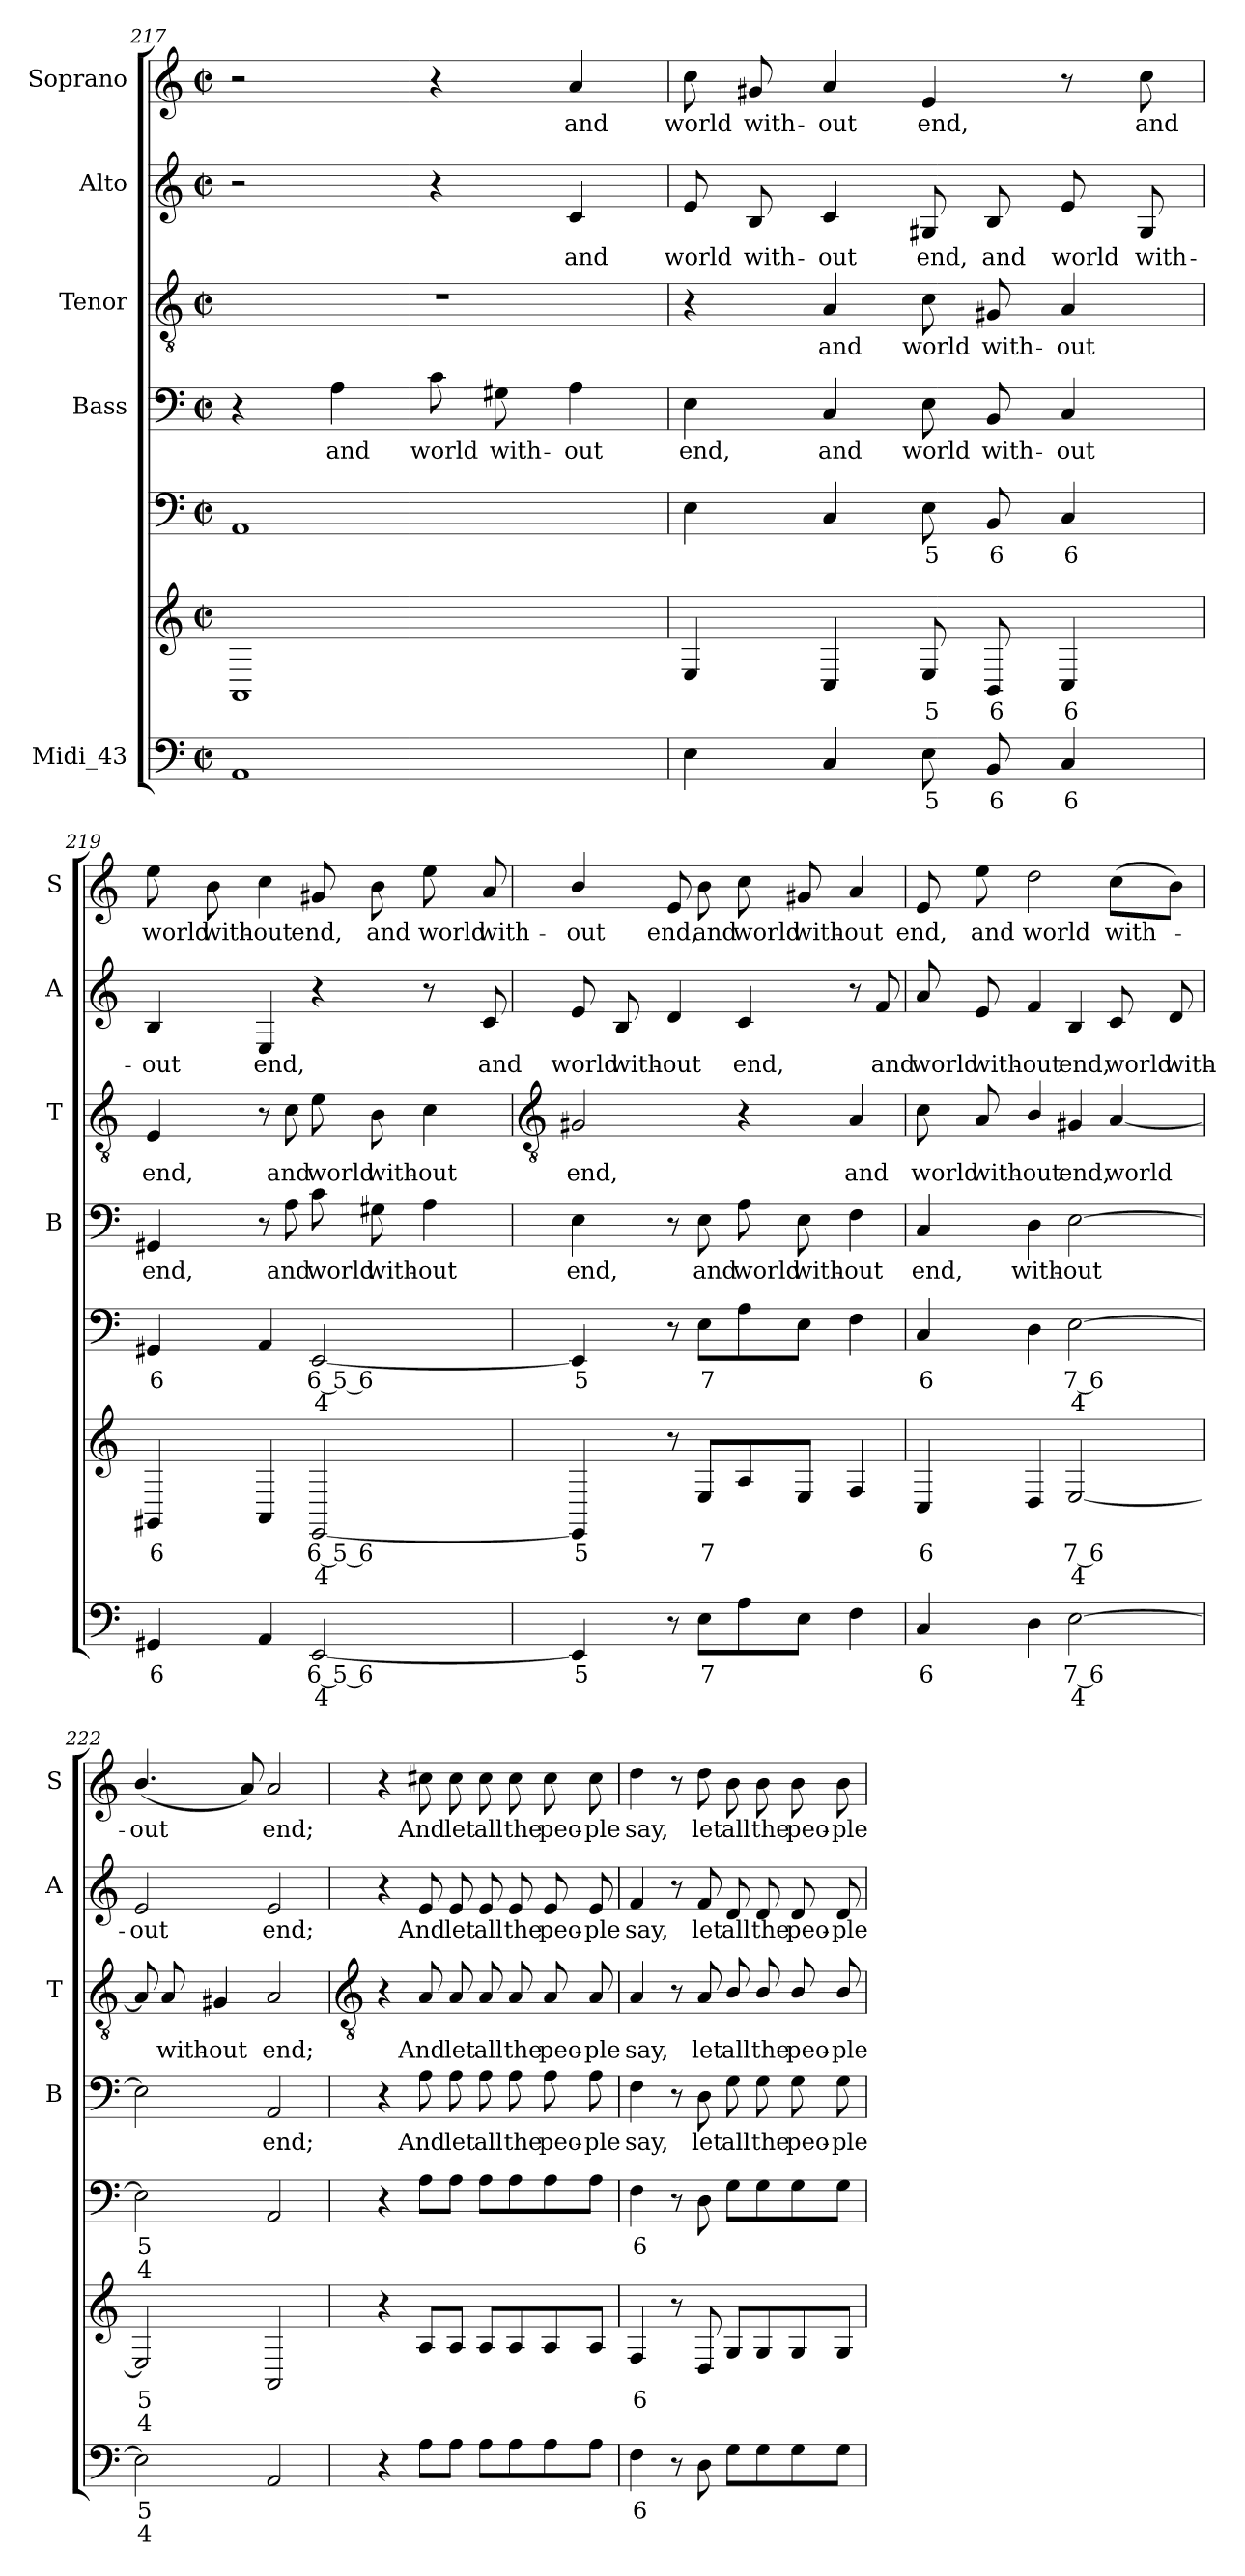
**kern	**text	**text	**kern	**text	**text	**kern	**text	**text	**kern	**text	**kern	**text	**kern	**text	**kern	**text
*part5	*part5	*part5	*part5	*part5	*part5	*part5	*part5	*part5	*part4	*part4	*part3	*part3	*part2	*part2	*part1	*part1
*staff7	*staff7	*staff7	*staff6	*staff6	*staff6	*staff5	*staff5	*staff5	*staff4	*staff4	*staff3	*staff3	*staff2	*staff2	*staff1	*staff1
*I"Midi_43	*	*	*	*	*	*	*	*	*I"Bass	*	*I"Tenor	*	*I"Alto	*	*I"Soprano	*
*	*	*	*	*	*	*	*	*	*I'B	*	*I'T	*	*I'A	*	*I'S	*
!!LO:LB:g=z
*clefF4	*	*	*clefG2	*	*	*clefF4	*	*	*clefF4	*	*clefGv2	*	*clefG2	*	*clefG2	*
*k[]	*	*	*k[]	*	*	*k[]	*	*	*k[]	*	*k[]	*	*k[]	*	*k[]	*
*C:	*	*	*C:	*	*	*C:	*	*	*C:	*	*C:	*	*C:	*	*C:	*
*M2/2	*	*	*M2/2	*	*	*M2/2	*	*	*M2/2	*	*M2/2	*	*M2/2	*	*M2/2	*
*met(c|)	*	*	*met(c|)	*	*	*met(c|)	*	*	*met(c|)	*	*met(c|)	*	*met(c|)	*	*met(c|)	*
=217	=217	=217	=217	=217	=217	=217	=217	=217	=217	=217	=217	=217	=217	=217	=217	=217
1AA	.	.	1AA	.	.	1AA	.	.	4r	.	1r	.	2r	.	2r	.
!	!	!	!	!	!	!	!	!	!	!LO:LY:b	!	!	!	!	!	!
.	.	.	.	.	.	.	.	.	4A	and	.	.	.	.	.	.
!	!	!	!	!	!	!	!	!	!	!LO:LY:b	!	!	!	!	!	!
.	.	.	.	.	.	.	.	.	8c	world	.	.	4r	.	4r	.
!	!	!	!	!	!	!	!	!	!	!LO:LY:b	!	!	!	!	!	!
.	.	.	.	.	.	.	.	.	8G#X	with-	.	.	.	.	.	.
!	!	!	!	!	!	!	!	!	!	!LO:LY:b	!	!	!	!LO:LY:b	!	!LO:LY:b
.	.	.	.	.	.	.	.	.	4A	-out	.	.	4c	and	4a	and
=218	=218	=218	=218	=218	=218	=218	=218	=218	=218	=218	=218	=218	=218	=218	=218	=218
!	!	!	!	!	!	!	!	!	!	!LO:LY:b	!	!	!	!LO:LY:b	!	!LO:LY:b
4E	.	.	4E	.	.	4E	.	.	4E	end,	4r	.	8e	world	8cc	world
!	!	!	!	!	!	!	!	!	!	!	!	!	!	!LO:LY:b	!	!LO:LY:b
.	.	.	.	.	.	.	.	.	.	.	.	.	8B	with-	8g#X	with-
!	!	!	!	!	!	!	!	!	!	!LO:LY:b	!	!LO:LY:b	!	!LO:LY:b	!	!LO:LY:b
4C	.	.	4C	.	.	4C	.	.	4C	and	4A	and	4c	-out	4a	-out
!	!LO:LY:b	!	!	!LO:LY:b	!	!	!LO:LY:b	!	!	!LO:LY:b	!	!LO:LY:b	!	!LO:LY:b	!	!LO:LY:b
8E	5	.	8E	5	.	8E	5	.	8E	world	8c	world	8G#X	end,	4e	end,
!	!LO:LY:b	!	!	!LO:LY:b	!	!	!LO:LY:b	!	!	!LO:LY:b	!	!LO:LY:b	!	!LO:LY:b	!	!
8BB	6	.	8BB	6	.	8BB	6	.	8BB	with-	8G#X	with-	8B	and	.	.
!	!LO:LY:b	!	!	!LO:LY:b	!	!	!LO:LY:b	!	!	!LO:LY:b	!	!LO:LY:b	!	!LO:LY:b	!	!
4C	6	.	4C	6	.	4C	6	.	4C	-out	4A	-out	8e	world	8r	.
!	!	!	!	!	!	!	!	!	!	!	!	!	!	!LO:LY:b	!	!LO:LY:b
.	.	.	.	.	.	.	.	.	.	.	.	.	8G#	with-	8cc	and
=219	=219	=219	=219	=219	=219	=219	=219	=219	=219	=219	=219	=219	=219	=219	=219	=219
!	!LO:LY:b	!	!	!LO:LY:b	!	!	!LO:LY:b	!	!	!LO:LY:b	!	!LO:LY:b	!	!LO:LY:b	!	!LO:LY:b
4GG#X	6	.	4GG#X	6	.	4GG#X	6	.	4GG#X	end,	4E	end,	4B	-out	8ee	world
!	!	!	!	!	!	!	!	!	!	!	!	!	!	!	!	!LO:LY:b
.	.	.	.	.	.	.	.	.	.	.	.	.	.	.	8b	with-
!	!	!	!	!	!	!	!	!	!	!	!	!	!	!LO:LY:b	!	!LO:LY:b
4AA	.	.	4AA	.	.	4AA	.	.	8r	.	8r	.	4E	end,	4cc	-out
!	!	!	!	!	!	!	!	!	!	!LO:LY:b	!	!LO:LY:b	!	!	!	!
.	.	.	.	.	.	.	.	.	8A	and	8c	and	.	.	.	.
!	!LO:LY:b	!LO:LY:b	!	!LO:LY:b	!LO:LY:b	!	!LO:LY:b	!LO:LY:b	!	!LO:LY:b	!	!LO:LY:b	!	!	!	!LO:LY:b
[2EE	6 5 6	4	[2EE	6 5 6	4	[2EE	6 5 6	4	8c	world	8e	world	4r	.	8g#X	end,
!	!	!	!	!	!	!	!	!	!	!LO:LY:b	!	!LO:LY:b	!	!	!	!LO:LY:b
.	.	.	.	.	.	.	.	.	8G#X	with-	8B	with-	.	.	8b	and
!	!	!	!	!	!	!	!	!	!	!LO:LY:b	!	!LO:LY:b	!	!	!	!LO:LY:b
.	.	.	.	.	.	.	.	.	4A	-out	4c	-out	8r	.	8ee	world
!	!	!	!	!	!	!	!	!	!	!	!	!	!	!LO:LY:b	!	!LO:LY:b
.	.	.	.	.	.	.	.	.	.	.	.	.	8c	and	8a	with-
!!LO:LB:g=z
=220	=220	=220	=220	=220	=220	=220	=220	=220	=220	=220	=220	=220	=220	=220	=220	=220
*	*	*	*	*	*	*	*	*	*	*	*clefGv2	*	*	*	*	*
!	!LO:LY:b	!	!	!LO:LY:b	!	!	!LO:LY:b	!	!	!LO:LY:b	!	!LO:LY:b	!	!LO:LY:b	!	!LO:LY:b
4EE]	5	.	4EE]	5	.	4EE]	5	.	4E	end,	2G#X	end,	8e	world	4b/	-out
!	!	!	!	!	!	!	!	!	!	!	!	!	!	!LO:LY:b	!	!
.	.	.	.	.	.	.	.	.	.	.	.	.	8B	with-	.	.
!	!	!	!	!	!	!	!	!	!	!	!	!	!	!LO:LY:b	!	!LO:LY:b
8r	.	.	8r	.	.	8r	.	.	8r	.	.	.	4d	-out	8e	end,
!	!LO:LY:b	!	!	!LO:LY:b	!	!	!LO:LY:b	!	!	!LO:LY:b	!	!	!	!	!	!LO:LY:b
8EL	7	.	8EL	7	.	8EL	7	.	8E	and	.	.	.	.	8b	and
!	!	!	!	!	!	!	!	!	!	!LO:LY:b	!	!	!	!LO:LY:b	!	!LO:LY:b
8A	.	.	8A	.	.	8A	.	.	8A	world	4r	.	4c	end,	8cc	world
!	!	!	!	!	!	!	!	!	!	!LO:LY:b	!	!	!	!	!	!LO:LY:b
8EJ	.	.	8EJ	.	.	8EJ	.	.	8E	with-	.	.	.	.	8g#X	with-
!	!	!	!	!	!	!	!	!	!	!LO:LY:b	!	!LO:LY:b	!	!	!	!LO:LY:b
4F	.	.	4F	.	.	4F	.	.	4F	-out	4A	and	8r	.	4a	-out
!	!	!	!	!	!	!	!	!	!	!	!	!	!	!LO:LY:b	!	!
.	.	.	.	.	.	.	.	.	.	.	.	.	8f	and	.	.
=221	=221	=221	=221	=221	=221	=221	=221	=221	=221	=221	=221	=221	=221	=221	=221	=221
!	!LO:LY:b	!	!	!LO:LY:b	!	!	!LO:LY:b	!	!	!LO:LY:b	!	!LO:LY:b	!	!LO:LY:b	!	!LO:LY:b
4C	6	.	4C	6	.	4C	6	.	4C	end,	8c	world	8a	world	8e	end,
!	!	!	!	!	!	!	!	!	!	!	!	!LO:LY:b	!	!LO:LY:b	!	!LO:LY:b
.	.	.	.	.	.	.	.	.	.	.	8A	with-	8e	with-	8ee	and
!	!	!	!	!	!	!	!	!	!	!LO:LY:b	!	!LO:LY:b	!	!LO:LY:b	!	!LO:LY:b
4D	.	.	4D	.	.	4D	.	.	4D	with-	4B/	-out	4f	-out	2dd	world
!	!LO:LY:b	!LO:LY:b	!	!LO:LY:b	!LO:LY:b	!	!LO:LY:b	!LO:LY:b	!	!LO:LY:b	!	!LO:LY:b	!	!LO:LY:b	!	!
[2E	7 6	4	[2E	7 6	4	[2E	7 6	4	[2E	-out	4G#X	end,	4B	end,	.	.
!	!	!	!	!	!	!	!	!	!	!	!	!LO:LY:b	!	!LO:LY:b	!	!LO:LY:b
.	.	.	.	.	.	.	.	.	.	.	[4A	world	8c	world	(>8ccL	with-
!	!	!	!	!	!	!	!	!	!	!	!	!	!	!LO:LY:b	!	!
.	.	.	.	.	.	.	.	.	.	.	.	.	8d	with-	8bJ)	.
=222	=222	=222	=222	=222	=222	=222	=222	=222	=222	=222	=222	=222	=222	=222	=222	=222
!	!LO:LY:b	!LO:LY:b	!	!LO:LY:b	!LO:LY:b	!	!LO:LY:b	!LO:LY:b	!	!	!	!	!	!LO:LY:b	!	!LO:LY:b
2E]	5	4	2E]	5	4	2E]	5	4	2E]	.	8A]	.	2e	-out	(<4.b/	out
!	!	!	!	!	!	!	!	!	!	!	!	!LO:LY:b	!	!	!	!
.	.	.	.	.	.	.	.	.	.	.	8A	with-	.	.	.	.
!	!	!	!	!	!	!	!	!	!	!	!	!LO:LY:b	!	!	!	!
.	.	.	.	.	.	.	.	.	.	.	4G#X	-out	.	.	.	.
.	.	.	.	.	.	.	.	.	.	.	.	.	.	.	8a)	.
!	!	!	!	!	!	!	!	!	!	!LO:LY:b	!	!LO:LY:b	!	!LO:LY:b	!	!LO:LY:b
2AA	.	.	2AA	.	.	2AA	.	.	2AA	end;	2A	end;	2e	end;	2a	end;
!!LO:LB:g=z
=223	=223	=223	=223	=223	=223	=223	=223	=223	=223	=223	=223	=223	=223	=223	=223	=223
*	*	*	*	*	*	*	*	*	*	*	*clefGv2	*	*	*	*	*
4r	.	.	4r	.	.	4r	.	.	4r	.	4r	.	4r	.	4r	.
!	!	!	!	!	!	!	!	!	!	!LO:LY:b	!	!LO:LY:b	!	!LO:LY:b	!	!LO:LY:b
8AL	.	.	8AL	.	.	8AL	.	.	8A	And	8A	And	8e	And	8cc#X	And
!	!	!	!	!	!	!	!	!	!	!LO:LY:b	!	!LO:LY:b	!	!LO:LY:b	!	!LO:LY:b
8AJ	.	.	8AJ	.	.	8AJ	.	.	8A	let	8A	let	8e	let	8cc#	let
!	!	!	!	!	!	!	!	!	!	!LO:LY:b	!	!LO:LY:b	!	!LO:LY:b	!	!LO:LY:b
8AL	.	.	8AL	.	.	8AL	.	.	8A	all	8A	all	8e	all	8cc#	all
!	!	!	!	!	!	!	!	!	!	!LO:LY:b	!	!LO:LY:b	!	!LO:LY:b	!	!LO:LY:b
8A	.	.	8A	.	.	8A	.	.	8A	the	8A	the	8e	the	8cc#	the
!	!	!	!	!	!	!	!	!	!	!LO:LY:b	!	!LO:LY:b	!	!LO:LY:b	!	!LO:LY:b
8A	.	.	8A	.	.	8A	.	.	8A	peo-	8A	peo-	8e	peo-	8cc#	peo-
!	!	!	!	!	!	!	!	!	!	!LO:LY:b	!	!LO:LY:b	!	!LO:LY:b	!	!LO:LY:b
8AJ	.	.	8AJ	.	.	8AJ	.	.	8A	-ple	8A	-ple	8e	-ple	8cc#	-ple
=224	=224	=224	=224	=224	=224	=224	=224	=224	=224	=224	=224	=224	=224	=224	=224	=224
!	!LO:LY:b	!	!	!LO:LY:b	!	!	!LO:LY:b	!	!	!LO:LY:b	!	!LO:LY:b	!	!LO:LY:b	!	!LO:LY:b
4F	6	.	4F	6	.	4F	6	.	4F	say,	4A	say,	4f	say,	4dd	say,
8r	.	.	8r	.	.	8r	.	.	8r	.	8r	.	8r	.	8r	.
!	!	!	!	!	!	!	!	!	!	!LO:LY:b	!	!LO:LY:b	!	!LO:LY:b	!	!LO:LY:b
8D	.	.	8D	.	.	8D	.	.	8D	let	8A	let	8f	let	8dd	let
!	!	!	!	!	!	!	!	!	!	!LO:LY:b	!	!LO:LY:b	!	!LO:LY:b	!	!LO:LY:b
8GL	.	.	8GL	.	.	8GL	.	.	8G	all	8B/	all	8d	all	8b	all
!	!	!	!	!	!	!	!	!	!	!LO:LY:b	!	!LO:LY:b	!	!LO:LY:b	!	!LO:LY:b
8G	.	.	8G	.	.	8G	.	.	8G	the	8B/	the	8d	the	8b	the
!	!	!	!	!	!	!	!	!	!	!LO:LY:b	!	!LO:LY:b	!	!LO:LY:b	!	!LO:LY:b
8G	.	.	8G	.	.	8G	.	.	8G	peo-	8B/	peo-	8d	peo-	8b	peo-
!	!	!	!	!	!	!	!	!	!	!LO:LY:b	!	!LO:LY:b	!	!LO:LY:b	!	!LO:LY:b
8GJ	.	.	8GJ	.	.	8GJ	.	.	8G	-ple	8B/	-ple	8d	-ple	8b	-ple
=	=	=	=	=	=	=	=	=	=	=	=	=	=	=	=	=
*-	*-	*-	*-	*-	*-	*-	*-	*-	*-	*-	*-	*-	*-	*-	*-	*-
